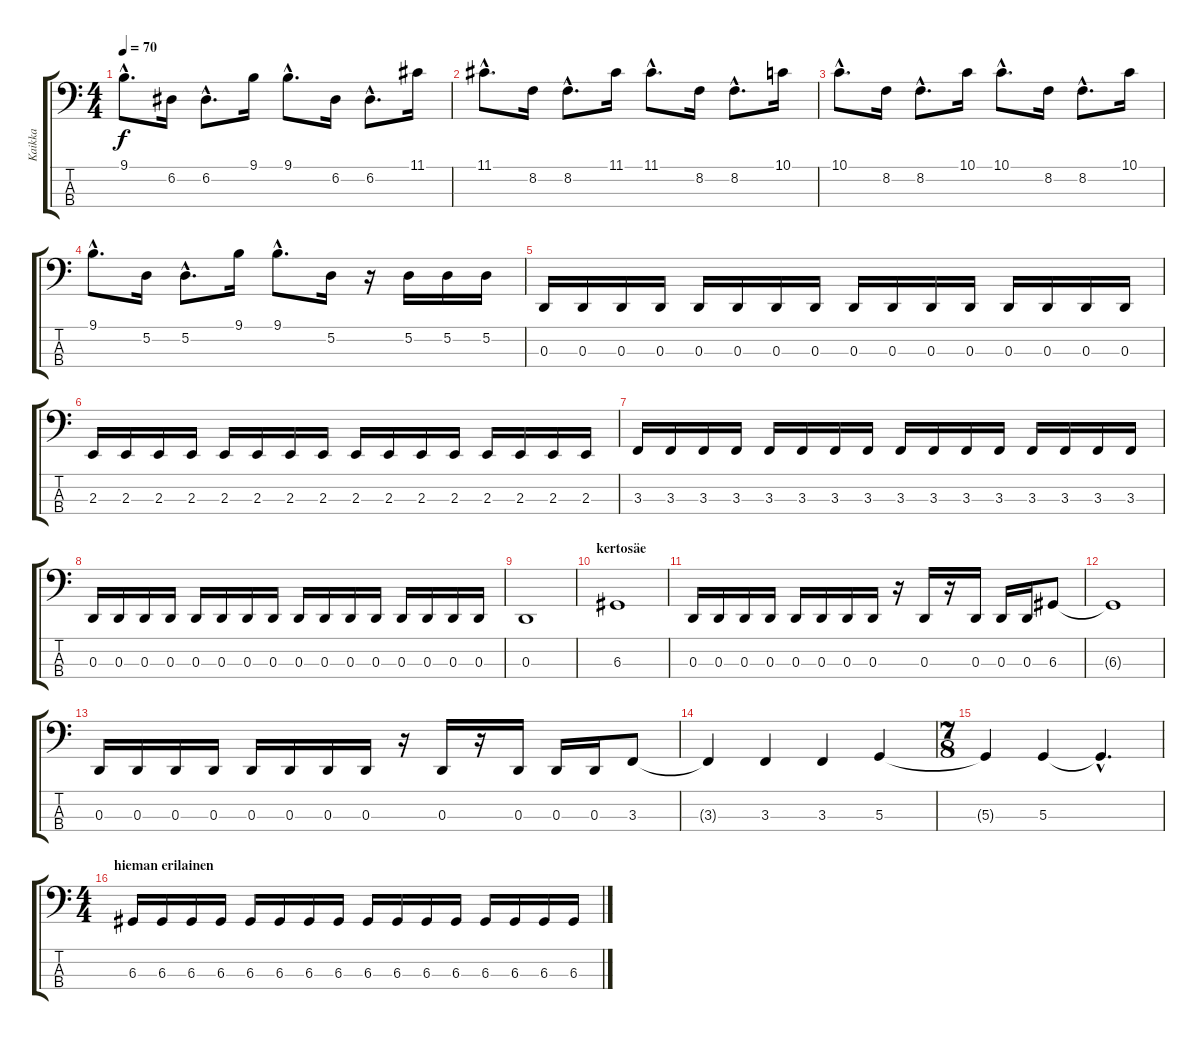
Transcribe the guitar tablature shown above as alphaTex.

\track ("Kaikka" "Kaikka") {instrument electricbasspick}
\staff {score tabs}
\tuning (D2 A1 D1 A0) {hide}
\ts (4 4)
\tempo 70
\clef f4
\ks c
9.1{hac}.8{d dy f} 6.2.16 6.2{hac}.8{d} 9.1.16 9.1{hac}.8{d} 6.2.16 6.2{hac}.8{d} 11.1.16 |
11.1{hac}.8{d} 8.2.16 8.2{hac}.8{d} 11.1.16 11.1{hac}.8{d} 8.2.16 8.2{hac}.8{d} 10.1.16 |
10.1{hac}.8{d} 8.2.16 8.2{hac}.8{d} 10.1.16 10.1{hac}.8{d} 8.2.16 8.2{hac}.8{d} 10.1.16 |
9.1{hac}.8{d} 5.2.16 5.2{hac}.8{d} 9.1.16 9.1{hac}.8{d} 5.2.16 r.16 5.2.16 5.2.16 5.2.16 |
0.3.16 0.3.16 0.3.16 0.3.16 0.3.16 0.3.16 0.3.16 0.3.16 0.3.16 0.3.16 0.3.16 0.3.16 0.3.16 0.3.16 0.3.16 0.3.16 |
2.3.16 2.3.16 2.3.16 2.3.16 2.3.16 2.3.16 2.3.16 2.3.16 2.3.16 2.3.16 2.3.16 2.3.16 2.3.16 2.3.16 2.3.16 2.3.16 |
3.3.16 3.3.16 3.3.16 3.3.16 3.3.16 3.3.16 3.3.16 3.3.16 3.3.16 3.3.16 3.3.16 3.3.16 3.3.16 3.3.16 3.3.16 3.3.16 |
0.3.16 0.3.16 0.3.16 0.3.16 0.3.16 0.3.16 0.3.16 0.3.16 0.3.16 0.3.16 0.3.16 0.3.16 0.3.16 0.3.16 0.3.16 0.3.16 |
0.3.1 |
\section ("" "kertosäe")
6.3.1 |
0.3.16 0.3.16 0.3.16 0.3.16 0.3.16 0.3.16 0.3.16 0.3.16 r.16 0.3.16 r.16 0.3.16 0.3.16 0.3.16 6.3.8 |
6.3{t}.1 |
0.3.16 0.3.16 0.3.16 0.3.16 0.3.16 0.3.16 0.3.16 0.3.16 r.16 0.3.16 r.16 0.3.16 0.3.16 0.3.16 3.3.8 |
3.3{t}.4 3.3.4 3.3.4 5.3.4 |
\ts (7 8)
5.3{t}.4 5.3.4 5.3{hac t}.4{d} |
\ts (4 4)
\section ("" "hieman erilainen")
6.3.16 6.3.16 6.3.16 6.3.16 6.3.16 6.3.16 6.3.16 6.3.16 6.3.16 6.3.16 6.3.16 6.3.16 6.3.16 6.3.16 6.3.16 6.3.16
